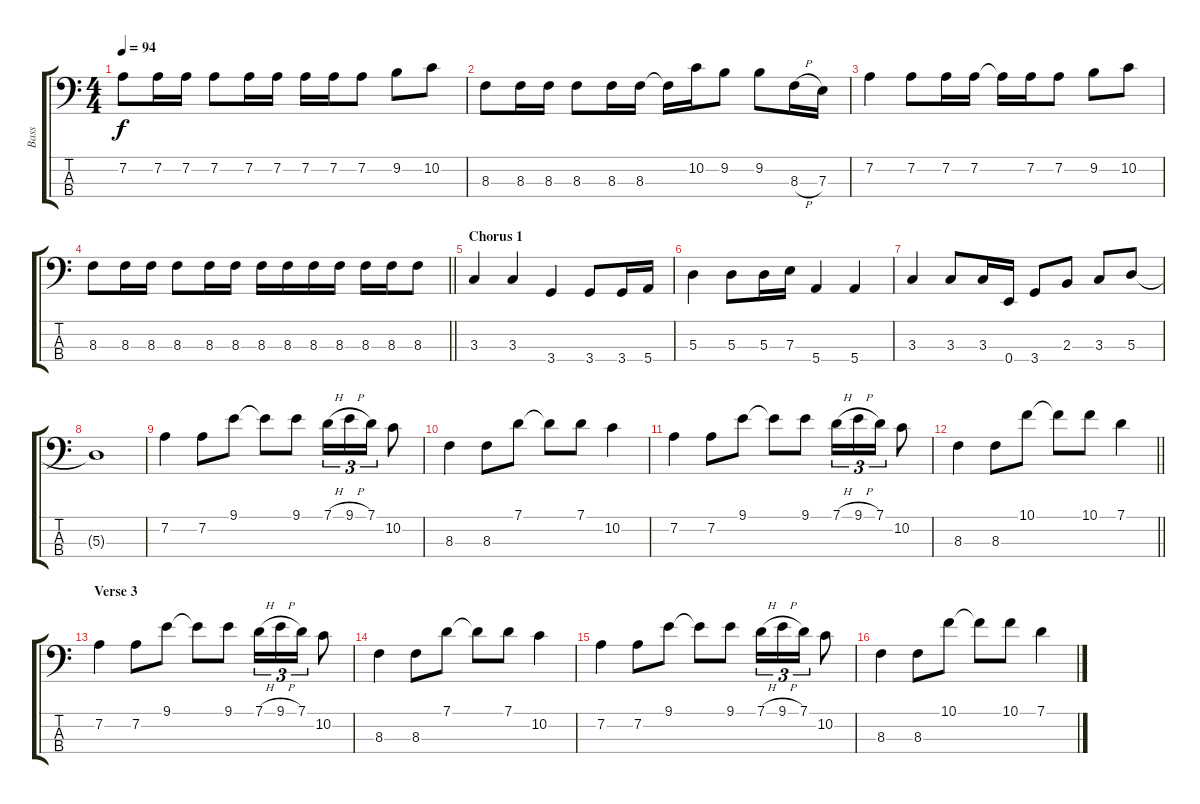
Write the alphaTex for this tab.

\track ("Bass" "Bass") {mute instrument electricbassfinger}
\staff {score tabs}
\tuning (G2 D2 A1 E1) {hide}
\ts (4 4)
\tempo 94
\clef f4
\ks c
7.2.8{dy f} 7.2.16 7.2.16 7.2.8 7.2.16 7.2.16 7.2.16 7.2.16 7.2.8 9.2.8 10.2.8 |
8.3.8 8.3.16 8.3.16 8.3.8 8.3.16 8.3.16 8.3{t}.16 10.2.16 9.2.8 9.2.8 8.3{h}.16 7.3.16 |
7.2.4 7.2.8 7.2.16 7.2.16 7.2{t}.16 7.2.16 7.2.8 9.2.8 10.2.8 |
\barLineRight lightlight
8.3.8 8.3.16 8.3.16 8.3.8 8.3.16 8.3.16 8.3.16 8.3.16 8.3.16 8.3.16 8.3.16 8.3.16 8.3.8 |
\section ("" "Chorus 1")
3.3.4 3.3.4 3.4.4 3.4.8 3.4.16 5.4.16 |
5.3.4 5.3.8 5.3.16 7.3.16 5.4.4 5.4.4 |
3.3.4 3.3.8 3.3.16 0.4.16 3.4.8 2.3.8 3.3.8 5.3.8 |
5.3{t}.1 |
7.2.4 7.2.8 9.1.8 9.1{t}.8 9.1.8 7.1{h}.16{tu (3 2)} 9.1{h}.16{tu (3 2)} 7.1.16{tu (3 2)} 10.2.8 |
8.3.4 8.3.8 7.1.8 7.1{t}.8 7.1.8 10.2.4 |
7.2.4 7.2.8 9.1.8 9.1{t}.8 9.1.8 7.1{h}.16{tu (3 2)} 9.1{h}.16{tu (3 2)} 7.1.16{tu (3 2)} 10.2.8 |
\barLineRight lightlight
8.3.4 8.3.8 10.1.8 10.1{t}.8 10.1.8 7.1.4 |
\section ("" "Verse 3")
7.2.4 7.2.8 9.1.8 9.1{t}.8 9.1.8 7.1{h}.16{tu (3 2)} 9.1{h}.16{tu (3 2)} 7.1.16{tu (3 2)} 10.2.8 |
8.3.4 8.3.8 7.1.8 7.1{t}.8 7.1.8 10.2.4 |
7.2.4 7.2.8 9.1.8 9.1{t}.8 9.1.8 7.1{h}.16{tu (3 2)} 9.1{h}.16{tu (3 2)} 7.1.16{tu (3 2)} 10.2.8 |
8.3.4 8.3.8 10.1.8 10.1{t}.8 10.1.8 7.1.4
